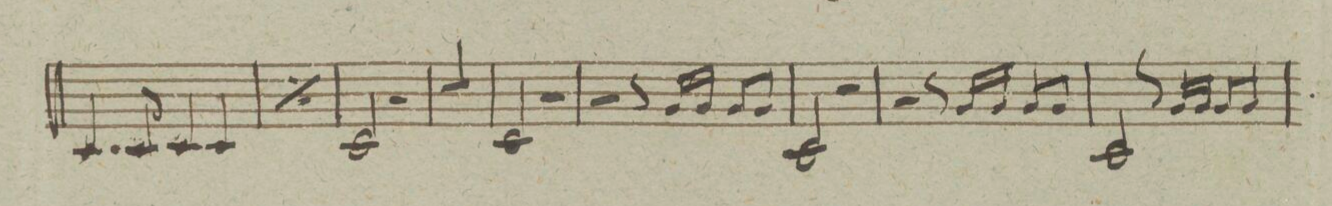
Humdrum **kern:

**kern
*I"Clarino. terzo Principalo
*clefG2
*k[]
*met(c|)
*M2/2
4.c/
8c/
4c/
4c/
=247
*rep
4.c/
8c/
4c/
4c/
*Xrep
=248
2c/
2r
=249
1r
=250
2c/
2r
=251
2r
8r
16g/LL
16g/JJ
8g/L
8g/J
=252
2c/
2r
=253
2r
8r
16g/LL
16g/JJ
8g/L
8g/J
=254
2c/
8r
16g/LL
16g/JJ
8g/L
8g/J
=255
*-
